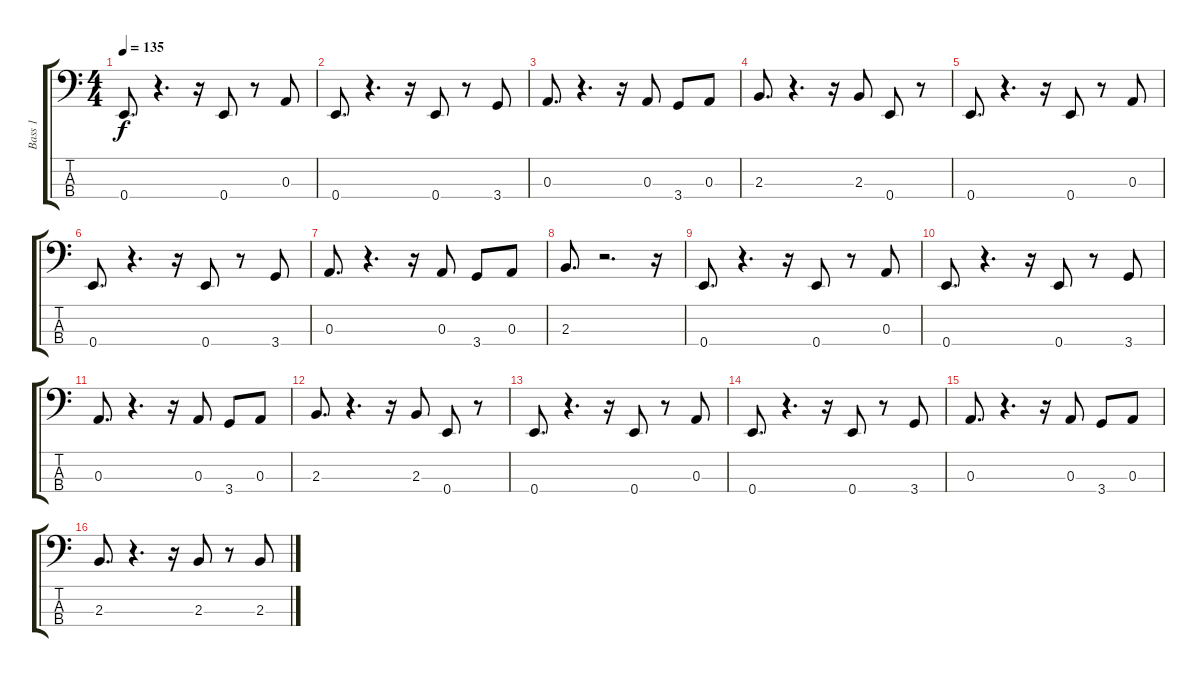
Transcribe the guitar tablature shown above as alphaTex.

\track ("Bass 1" "Bass 1") {instrument electricbassfinger}
\staff {score tabs}
\tuning (G2 D2 A1 E1) {hide}
\ts (4 4)
\tempo 135
\clef f4
\ks c
0.4.8{d dy f instrument electricbassfinger} r.4{d} r.16 0.4.8 r.8 0.3.8 |
0.4.8{d} r.4{d} r.16 0.4.8 r.8 3.4.8 |
0.3.8{d} r.4{d} r.16 0.3.8 3.4.8 0.3.8 |
2.3.8{d} r.4{d} r.16 2.3.8 0.4.8 r.8 |
0.4.8{d} r.4{d} r.16 0.4.8 r.8 0.3.8 |
0.4.8{d} r.4{d} r.16 0.4.8 r.8 3.4.8 |
0.3.8{d} r.4{d} r.16 0.3.8 3.4.8 0.3.8 |
2.3.8{d} r.2{d} r.16 |
0.4.8{d} r.4{d} r.16 0.4.8 r.8 0.3.8 |
0.4.8{d} r.4{d} r.16 0.4.8 r.8 3.4.8 |
0.3.8{d} r.4{d} r.16 0.3.8 3.4.8 0.3.8 |
2.3.8{d} r.4{d} r.16 2.3.8 0.4.8 r.8 |
0.4.8{d} r.4{d} r.16 0.4.8 r.8 0.3.8 |
0.4.8{d} r.4{d} r.16 0.4.8 r.8 3.4.8 |
0.3.8{d} r.4{d} r.16 0.3.8 3.4.8 0.3.8 |
2.3.8{d} r.4{d} r.16 2.3.8 r.8 2.3.8
